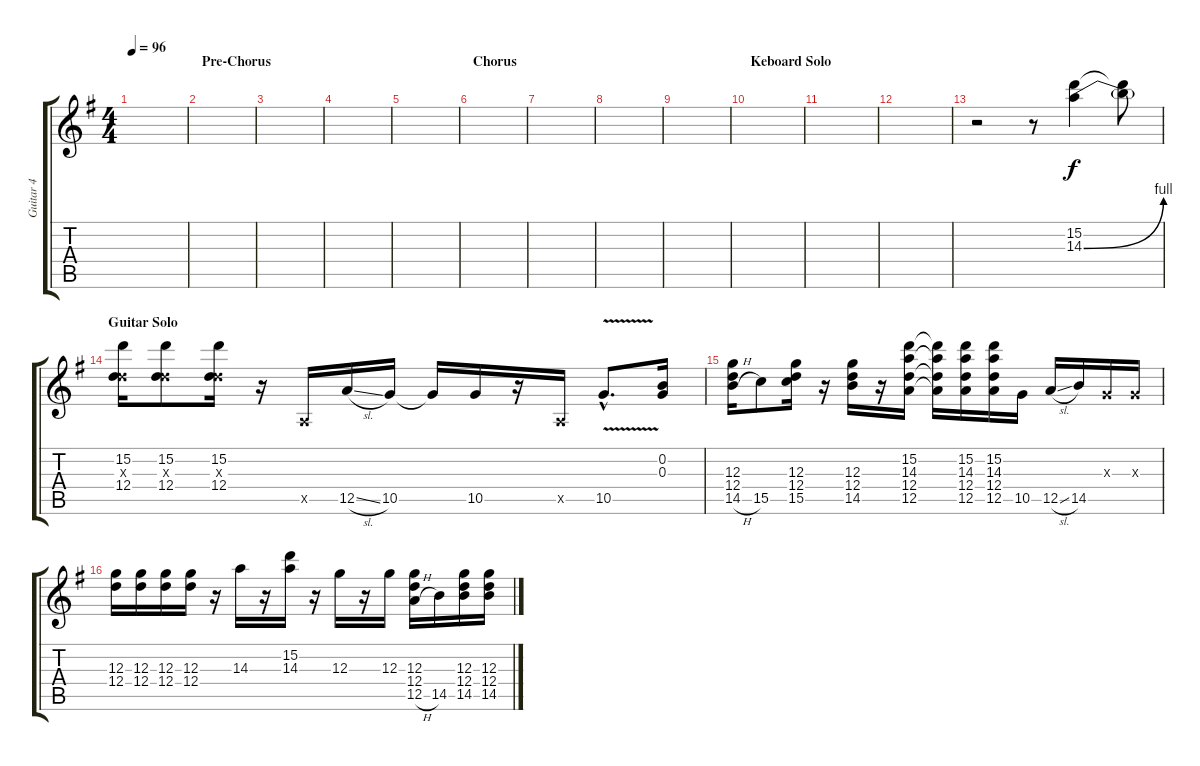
\track ("Guitar 4" "Guitar 4") {instrument distortionguitar}
\staff {score tabs}
\tuning (E4 B3 G3 D3 A2 E2) {hide}
\ts (4 4)
\tempo 96
\clef g2
\ks g
|
\section ("" "Pre-Chorus")
|
|
|
|
\section ("" "Chorus")
|
|
|
|
\section ("" "Keboard Solo")
|
|
|
r.2 r.8 (15.2 14.3{be (bend 0 0 60 4)}).4 (15.2{t} 14.3{t}).8 |
\section ("" "Guitar Solo")
(15.2 7.3{x} 12.4).16 (15.2 7.3{x} 12.4).8 (15.2 7.3{x} 12.4).16 r.16 0.5{x}.16 12.5{sl}.16 10.5.16 10.5{t}.16 10.5.16 r.16 0.5{x}.16 10.5{v hac}.8{d} (0.2 0.3).16 |
(12.3 12.4 14.5{h}).16 15.5.8 (12.3 12.4 15.5).16 r.16 (12.3 12.4 14.5).16 r.16 (15.2 14.3 12.4 12.5).16 (15.2{t} 14.3{t} 12.4{t} 12.5{t}).16 (15.2 14.3 12.4 12.5).16 (15.2 14.3 12.4 12.5).16 10.5.16 12.5{sl}.16 14.5.16 0.3{x}.16 0.3{x}.16 |
(12.3 12.4).16 (12.3 12.4).16 (12.3 12.4).16 (12.3 12.4).16 r.16 14.3.16 r.16 (15.2 14.3).16 r.16 12.3.16 r.16 12.3.16 (12.3 12.4 12.5{h}).16 14.5.16 (12.3 12.4 14.5).16 (12.3 12.4 14.5).16
